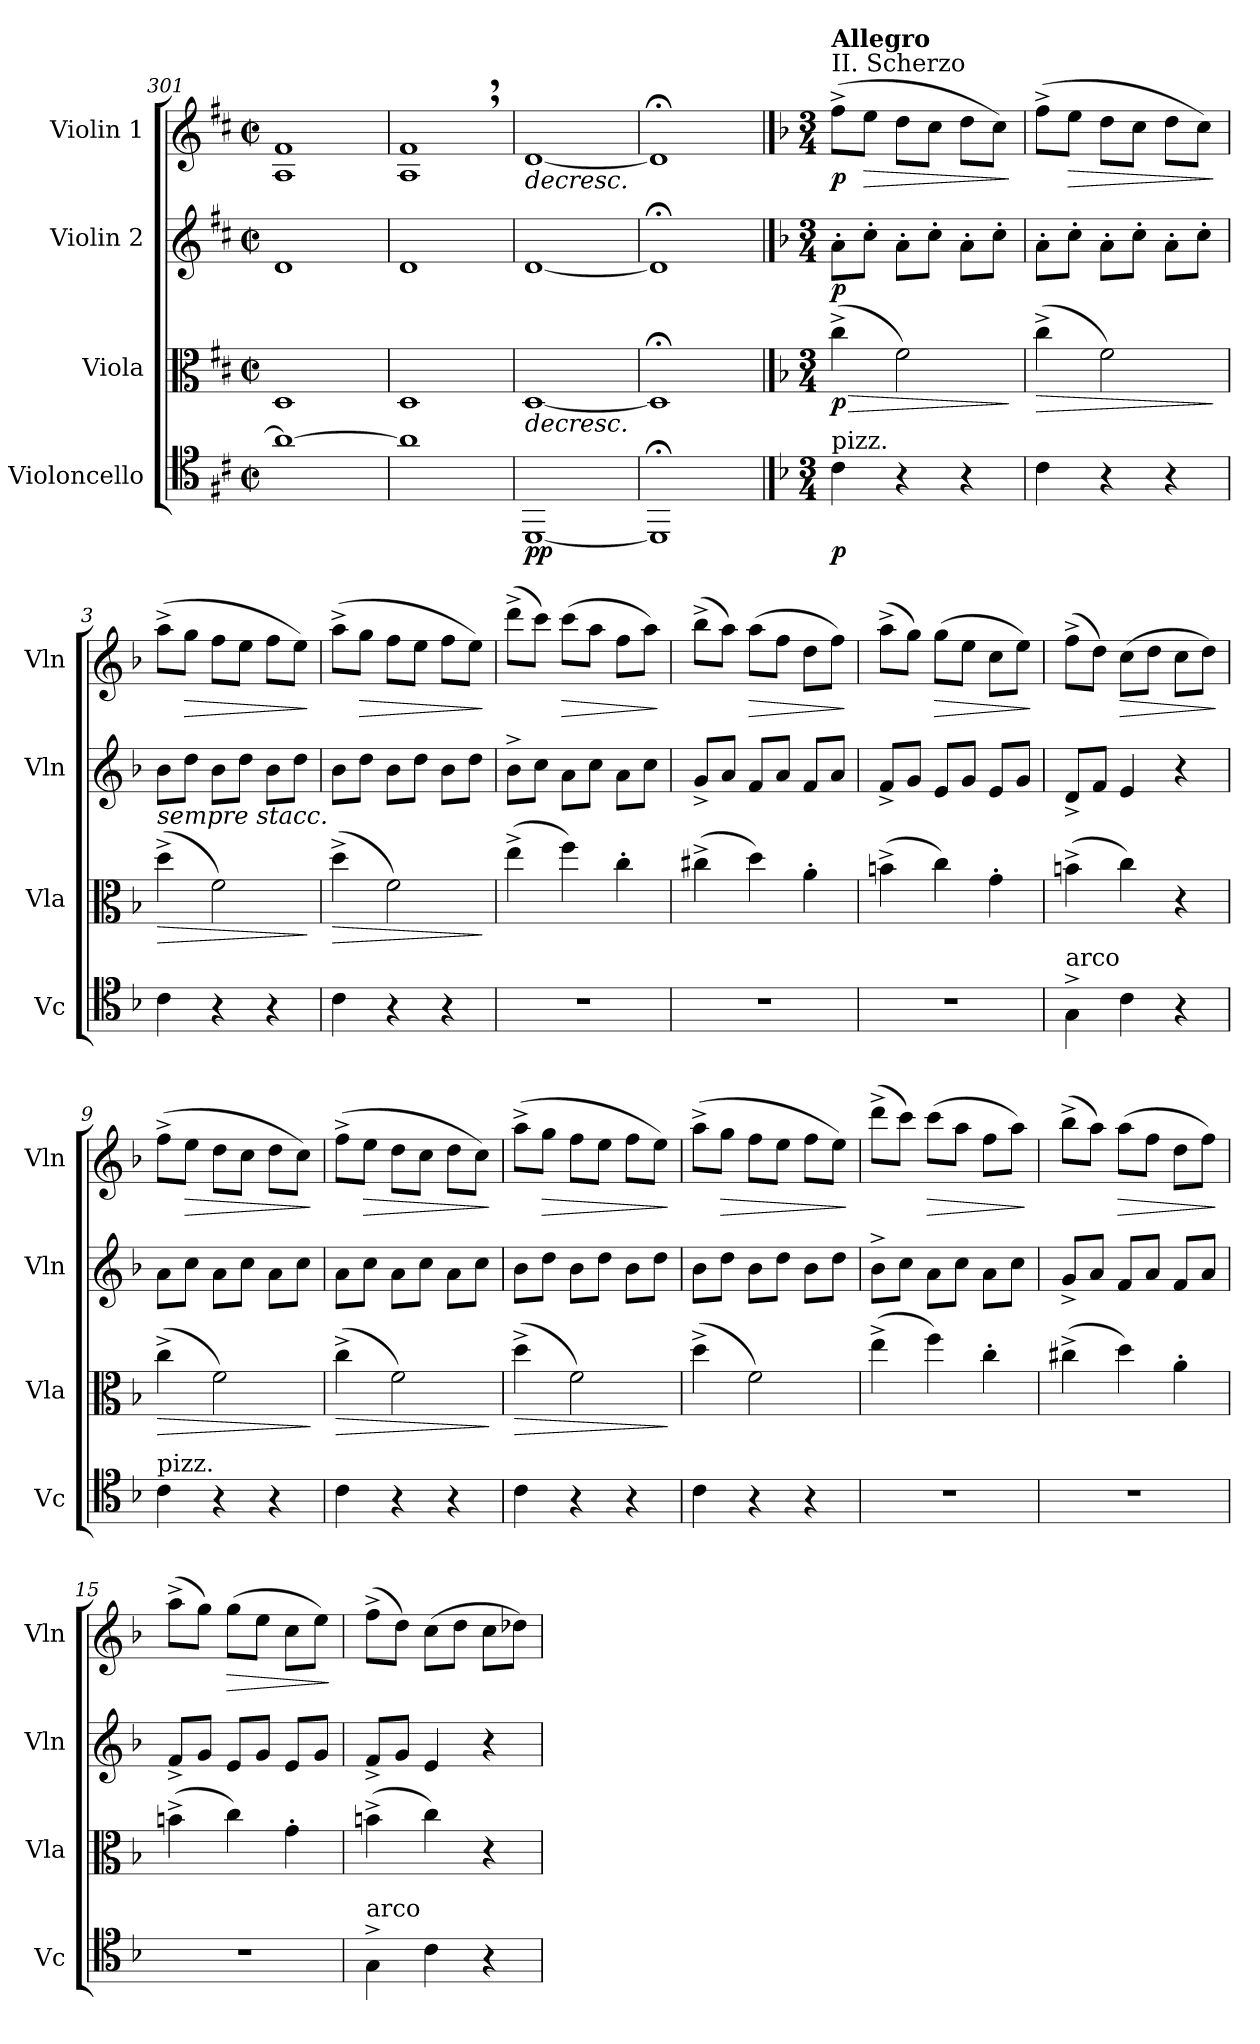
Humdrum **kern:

**kern	**dynam	**kern	**dynam	**kern	**dynam	**kern	**dynam
*part4	*part4	*part3	*part3	*part2	*part2	*part1	*part1
*staff4	*staff4	*staff3	*staff3	*staff2	*staff2	*staff1	*staff1
*I"Violoncello	*	*I"Viola	*	*I"Violin 2	*	*I"Violin 1	*
*I'Vc	*	*I'Vla	*	*I'Vln	*	*I'Vln	*
*clefC4	*	*clefC3	*	*clefG2	*	*clefG2	*
*k[f#c#]	*	*k[f#c#]	*	*k[f#c#]	*	*k[f#c#]	*
*M2/2	*	*M2/2	*	*M2/2	*	*M2/2	*
*met(c|)	*	*met(c|)	*	*met(c|)	*	*met(c|)	*
=301	=301	=301	=301	=301	=301	=301	=301
1a_	.	1D	.	1d	.	1A 1f#	.
=302	=302	=302	=302	=302	=302	=302	=302
1a]	.	1D	.	1d	.	1A, 1f#,	.
=303	=303	=303	=303	=303	=303	=303	=303
!	!LO:DY:b	!	!LO:HP:b	!	!	!	!LO:HP:b
[1DD	pp	[1D	>	[1d	.	[1d	>
=304	=304	=304	=304	=304	=304	=304	=304
1DD;<]	.	1D;<]	.	1d;<]	.	1d;<]	.
!!LO:PB:g=z
==1	==1	==1	==1	==1	==1	==1	==1
*k[b-]	*	*k[b-]	*	*k[b-]	*	*k[b-]	*
*M3/4	*	*M3/4	*	*M3/4	*	*M3/4	*
*	*	*	*	*	*	*MM160	*
!	!	!	!	!	!	!LO:TX:a:t=II.  Scherzo	!
!	!	!	!	!	!	!LO:TX:a:B:t=Allegro	!
!LO:TX:a:t=pizz.	!	!	!	!	!	!	!
!	!LO:DY:b	!	!LO:HP:b	!	!	!	!
!	!	!	!LO:DY:n=1:b	!	!LO:DY:b	!	!LO:DY:b
4c\	p	(4cc^\	> p	8a'\L	p	(8ff^\L	p
!	!	!	!	!	!	!	!LO:HP:b
.	.	.	.	8cc'\J	.	8ee\J	>
4r	.	2f\)	.	8a'\L	.	8dd\L	.
.	.	.	.	8cc'\J	.	8cc\J	.
4r	.	.	.	8a'\L	.	8dd\L	.
.	.	.	.	8cc'\J	.	8cc\J)	.
.	.	.	]	.	.	.	]
=2	=2	=2	=2	=2	=2	=2	=2
!	!	!	!LO:HP:b	!	!	!	!
4c\	.	(4cc^\	>	8a'\L	.	(8ff^\L	.
!	!	!	!	!	!	!	!LO:HP:b
.	.	.	.	8cc'\J	.	8ee\J	>
4r	.	2f\)	.	8a'\L	.	8dd\L	.
.	.	.	.	8cc'\J	.	8cc\J	.
4r	.	.	.	8a'\L	.	8dd\L	.
.	.	.	.	8cc'\J	.	8cc\J)	.
.	.	.	]	.	.	.	]
=3	=3	=3	=3	=3	=3	=3	=3
!	!	!	!	!LO:TX:b:i:t=sempre stacc.	!	!	!
!	!	!	!LO:HP:b	!	!	!	!
4c\	.	(4dd^\	>	8b-\L	.	(8aa^\L	.
!	!	!	!	!	!	!	!LO:HP:b
.	.	.	.	8dd\J	.	8gg\J	>
4r	.	2f\)	.	8b-\L	.	8ff\L	.
.	.	.	.	8dd\J	.	8ee\J	.
4r	.	.	.	8b-\L	.	8ff\L	.
.	.	.	.	8dd\J	.	8ee\J)	.
.	.	.	]	.	.	.	]
=4	=4	=4	=4	=4	=4	=4	=4
!	!	!	!LO:HP:b	!	!	!	!
4c\	.	(4dd^\	>	8b-\L	.	(8aa^\L	.
!	!	!	!	!	!	!	!LO:HP:b
.	.	.	.	8dd\J	.	8gg\J	>
4r	.	2f\)	.	8b-\L	.	8ff\L	.
.	.	.	.	8dd\J	.	8ee\J	.
4r	.	.	.	8b-\L	.	8ff\L	.
.	.	.	.	8dd\J	.	8ee\J)	.
.	.	.	]	.	.	.	]
=5	=5	=5	=5	=5	=5	=5	=5
2.r	.	(4ee^\	.	8b-^\L	.	(8ddd^\L	.
.	.	.	.	8cc\J	.	8ccc\J)	.
!	!	!	!	!	!	!	!LO:HP:b
.	.	4ff\)	.	8a\L	.	(8ccc\L	>
.	.	.	.	8cc\J	.	8aa\J	.
.	.	4cc'\	.	8a\L	.	8ff\L	.
.	.	.	.	8cc\J	.	8aa\J)	.
.	.	.	.	.	.	.	]
=6	=6	=6	=6	=6	=6	=6	=6
2.r	.	(4cc#X^\	.	8g^/L	.	(8bb-^\L	.
.	.	.	.	8a/J	.	8aa\J)	.
!	!	!	!	!	!	!	!LO:HP:b
.	.	4dd\)	.	8f/L	.	(8aa\L	>
.	.	.	.	8a/J	.	8ff\J	.
.	.	4a'\	.	8f/L	.	8dd\L	.
.	.	.	.	8a/J	.	8ff\J)	.
.	.	.	.	.	.	.	]
!!LO:LB:g=z
=7	=7	=7	=7	=7	=7	=7	=7
2.r	.	(4bn^\	.	8f^/L	.	(8aa^\L	.
.	.	.	.	8g/J	.	8gg\J)	.
!	!	!	!	!	!	!	!LO:HP:b
.	.	4cc\)	.	8e/L	.	(8gg\L	>
.	.	.	.	8g/J	.	8ee\J	.
.	.	4g'\	.	8e/L	.	8cc\L	.
.	.	.	.	8g/J	.	8ee\J)	.
.	.	.	.	.	.	.	]
!!LO:LB:g=z
=8	=8	=8	=8	=8	=8	=8	=8
!LO:TX:a:t=arco	!	!	!	!	!	!	!
4G^\	.	(4bn^\	.	8d^>/L	.	(8ff^\L	.
.	.	.	.	8f/J	.	8dd\J)	.
!	!	!	!	!	!	!	!LO:HP:b
4c\	.	4cc\)	.	4e/	.	(8cc\L	>
.	.	.	.	.	.	8dd\J	.
4r	.	4r	.	4r	.	8cc\L	.
.	.	.	.	.	.	8dd\J)	.
.	.	.	.	.	.	.	]
=9	=9	=9	=9	=9	=9	=9	=9
!LO:TX:a:t=pizz.	!	!	!	!	!	!	!
!	!	!	!LO:HP:b	!	!	!	!
4c\	.	(4cc^\	>	8a\L	.	(8ff^\L	.
!	!	!	!	!	!	!	!LO:HP:b
.	.	.	.	8cc\J	.	8ee\J	>
4r	.	2f\)	.	8a\L	.	8dd\L	.
.	.	.	.	8cc\J	.	8cc\J	.
4r	.	.	.	8a\L	.	8dd\L	.
.	.	.	.	8cc\J	.	8cc\J)	.
.	.	.	]	.	.	.	]
=10	=10	=10	=10	=10	=10	=10	=10
!	!	!	!LO:HP:b	!	!	!	!
4c\	.	(4cc^\	>	8a\L	.	(8ff^\L	.
!	!	!	!	!	!	!	!LO:HP:b
.	.	.	.	8cc\J	.	8ee\J	>
4r	.	2f\)	.	8a\L	.	8dd\L	.
.	.	.	.	8cc\J	.	8cc\J	.
4r	.	.	.	8a\L	.	8dd\L	.
.	.	.	.	8cc\J	.	8cc\J)	.
.	.	.	]	.	.	.	]
=11	=11	=11	=11	=11	=11	=11	=11
!	!	!	!LO:HP:b	!	!	!	!
4c\	.	(4dd^\	>	8b-\L	.	(8aa^\L	.
!	!	!	!	!	!	!	!LO:HP:b
.	.	.	.	8dd\J	.	8gg\J	>
4r	.	2f\)	.	8b-\L	.	8ff\L	.
.	.	.	.	8dd\J	.	8ee\J	.
4r	.	.	.	8b-\L	.	8ff\L	.
.	.	.	.	8dd\J	.	8ee\J)	.
.	.	.	]	.	.	.	]
=12	=12	=12	=12	=12	=12	=12	=12
4c\	.	(4dd^\	.	8b-\L	.	(8aa^\L	.
!	!	!	!	!	!	!	!LO:HP:b
.	.	.	.	8dd\J	.	8gg\J	>
4r	.	2f\)	.	8b-\L	.	8ff\L	.
.	.	.	.	8dd\J	.	8ee\J	.
4r	.	.	.	8b-\L	.	8ff\L	.
.	.	.	.	8dd\J	.	8ee\J)	.
.	.	.	]	.	.	.	]
=13	=13	=13	=13	=13	=13	=13	=13
2.r	.	(4ee^\	.	8b-^\L	.	(8ddd^\L	.
.	.	.	.	8cc\J	.	8ccc\J)	.
!	!	!	!	!	!	!	!LO:HP:b
.	.	4ff\)	.	8a\L	.	(8ccc\L	>
.	.	.	.	8cc\J	.	8aa\J	.
.	.	4cc'\	.	8a\L	.	8ff\L	.
.	.	.	.	8cc\J	.	8aa\J)	.
.	.	.	.	.	.	.	]
!!LO:LB:g=z
=14	=14	=14	=14	=14	=14	=14	=14
2.r	.	(4cc#X^\	.	8g^>/L	.	(8bb-^\L	.
.	.	.	.	8a/J	.	8aa\J)	.
!	!	!	!	!	!	!	!LO:HP:b
.	.	4dd\)	.	8f/L	.	(8aa\L	>
.	.	.	.	8a/J	.	8ff\J	.
.	.	4a'\	.	8f/L	.	8dd\L	.
.	.	.	.	8a/J	.	8ff\J)	.
.	.	.	.	.	.	.	]
!!LO:LB:g=z
=15	=15	=15	=15	=15	=15	=15	=15
2.r	.	(4bn^>\	.	8f^>/L	.	(8aa^\L	.
.	.	.	.	8g/J	.	8gg\J)	.
!	!	!	!	!	!	!	!LO:HP:b
.	.	4cc\)	.	8e/L	.	(8gg\L	>
.	.	.	.	8g/J	.	8ee\J	.
.	.	4g'\	.	8e/L	.	8cc\L	.
.	.	.	.	8g/J	.	8ee\J)	.
.	.	.	.	.	.	.	]
=16	=16	=16	=16	=16	=16	=16	=16
!LO:TX:a:t=arco	!	!	!	!	!	!	!
4G^\	.	(4bn^\	.	8f^>/L	.	(8ff^\L	.
.	.	.	.	8g/J	.	8dd\J)	.
4c\	.	4cc\)	.	4e/	.	(8cc\L	.
.	.	.	.	.	.	8dd\J	.
4r	.	4r	.	4r	.	8cc\L	.
.	.	.	.	.	.	8dd-X\J)	.
.	.	.	.	.	.	.	]
=	=	=	=	=	=	=	=
*-	*-	*-	*-	*-	*-	*-	*-
